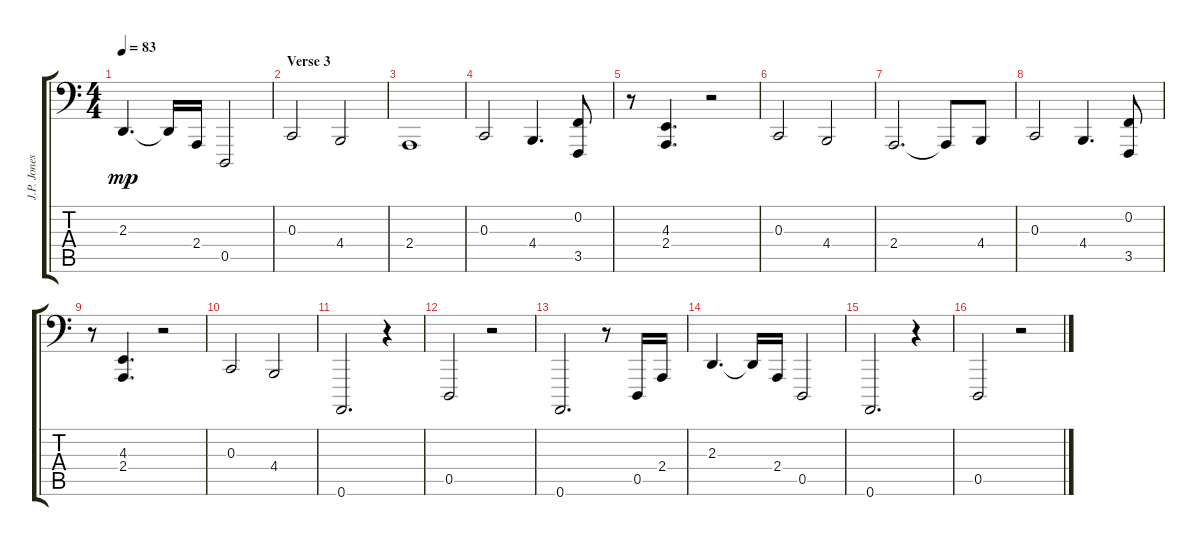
\track ("J.P. Jones (Keyboard B/Bass)" "J.P. Jones") {instrument electricpiano1}
\staff {score tabs}
\tuning (Bb2 F2 C2 G1 D1 A0) {hide}
\ts (4 4)
\tempo 83
\clef f4
\ks c
2.3.4{d dy mp} 2.3{t}.16 2.4.16 0.5.2 |
\section ("" "Verse 3")
0.3.2 4.4.2 |
2.4.1 |
0.3.2 4.4.4{d} (0.2 3.5).8 |
r.8 (4.3 2.4).4{d} r.2 |
0.3.2 4.4.2 |
2.4.2{d} 2.4{t}.8 4.4.8 |
0.3.2 4.4.4{d} (0.2 3.5).8 |
r.8 (4.3 2.4).4{d} r.2 |
0.3.2 4.4.2 |
0.6.2{d} r.4 |
0.5.2 r.2 |
0.6.2{d} r.8 0.5.16 2.4.16 |
2.3.4{d} 2.3{t}.16 2.4.16 0.5.2 |
0.6.2{d} r.4 |
0.5.2 r.2
